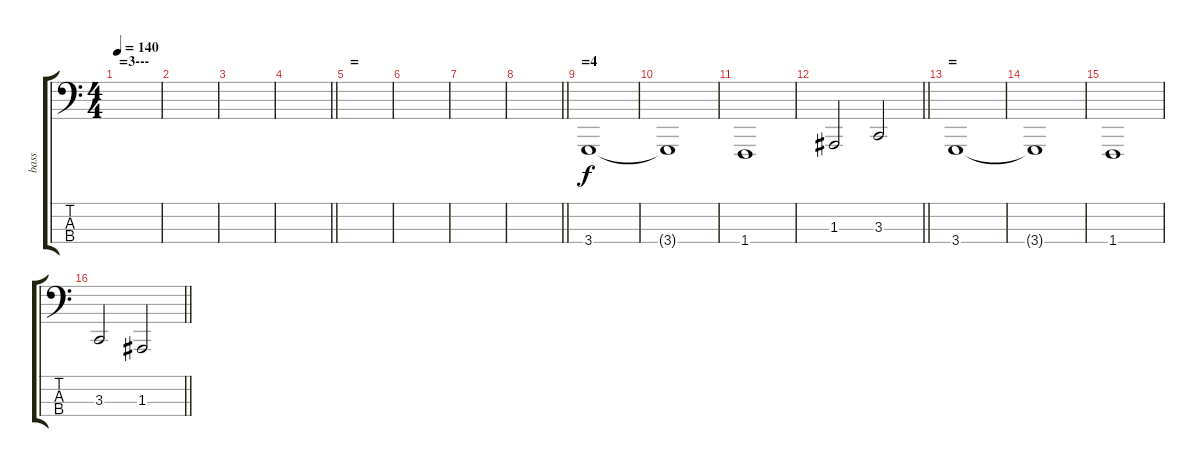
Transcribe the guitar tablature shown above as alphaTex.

\track ("bass" "bass") {instrument brightacousticpiano}
\staff {score tabs}
\tuning (G2 D2 A1 E1) {hide}
\ts (4 4)
\section ("" "=3---")
\tempo 140
\clef f4
\ks c
|
|
|
\barLineRight lightlight
|
\section ("" "=")
|
|
|
\barLineRight lightlight
|
\section ("" "=4")
3.4.1 |
3.4{t}.1 |
1.4.1 |
\barLineRight lightlight
1.3.2 3.3.2 |
\section ("" "=")
3.4.1 |
3.4{t}.1 |
1.4.1 |
\barLineRight lightlight
3.3.2 1.3.2
